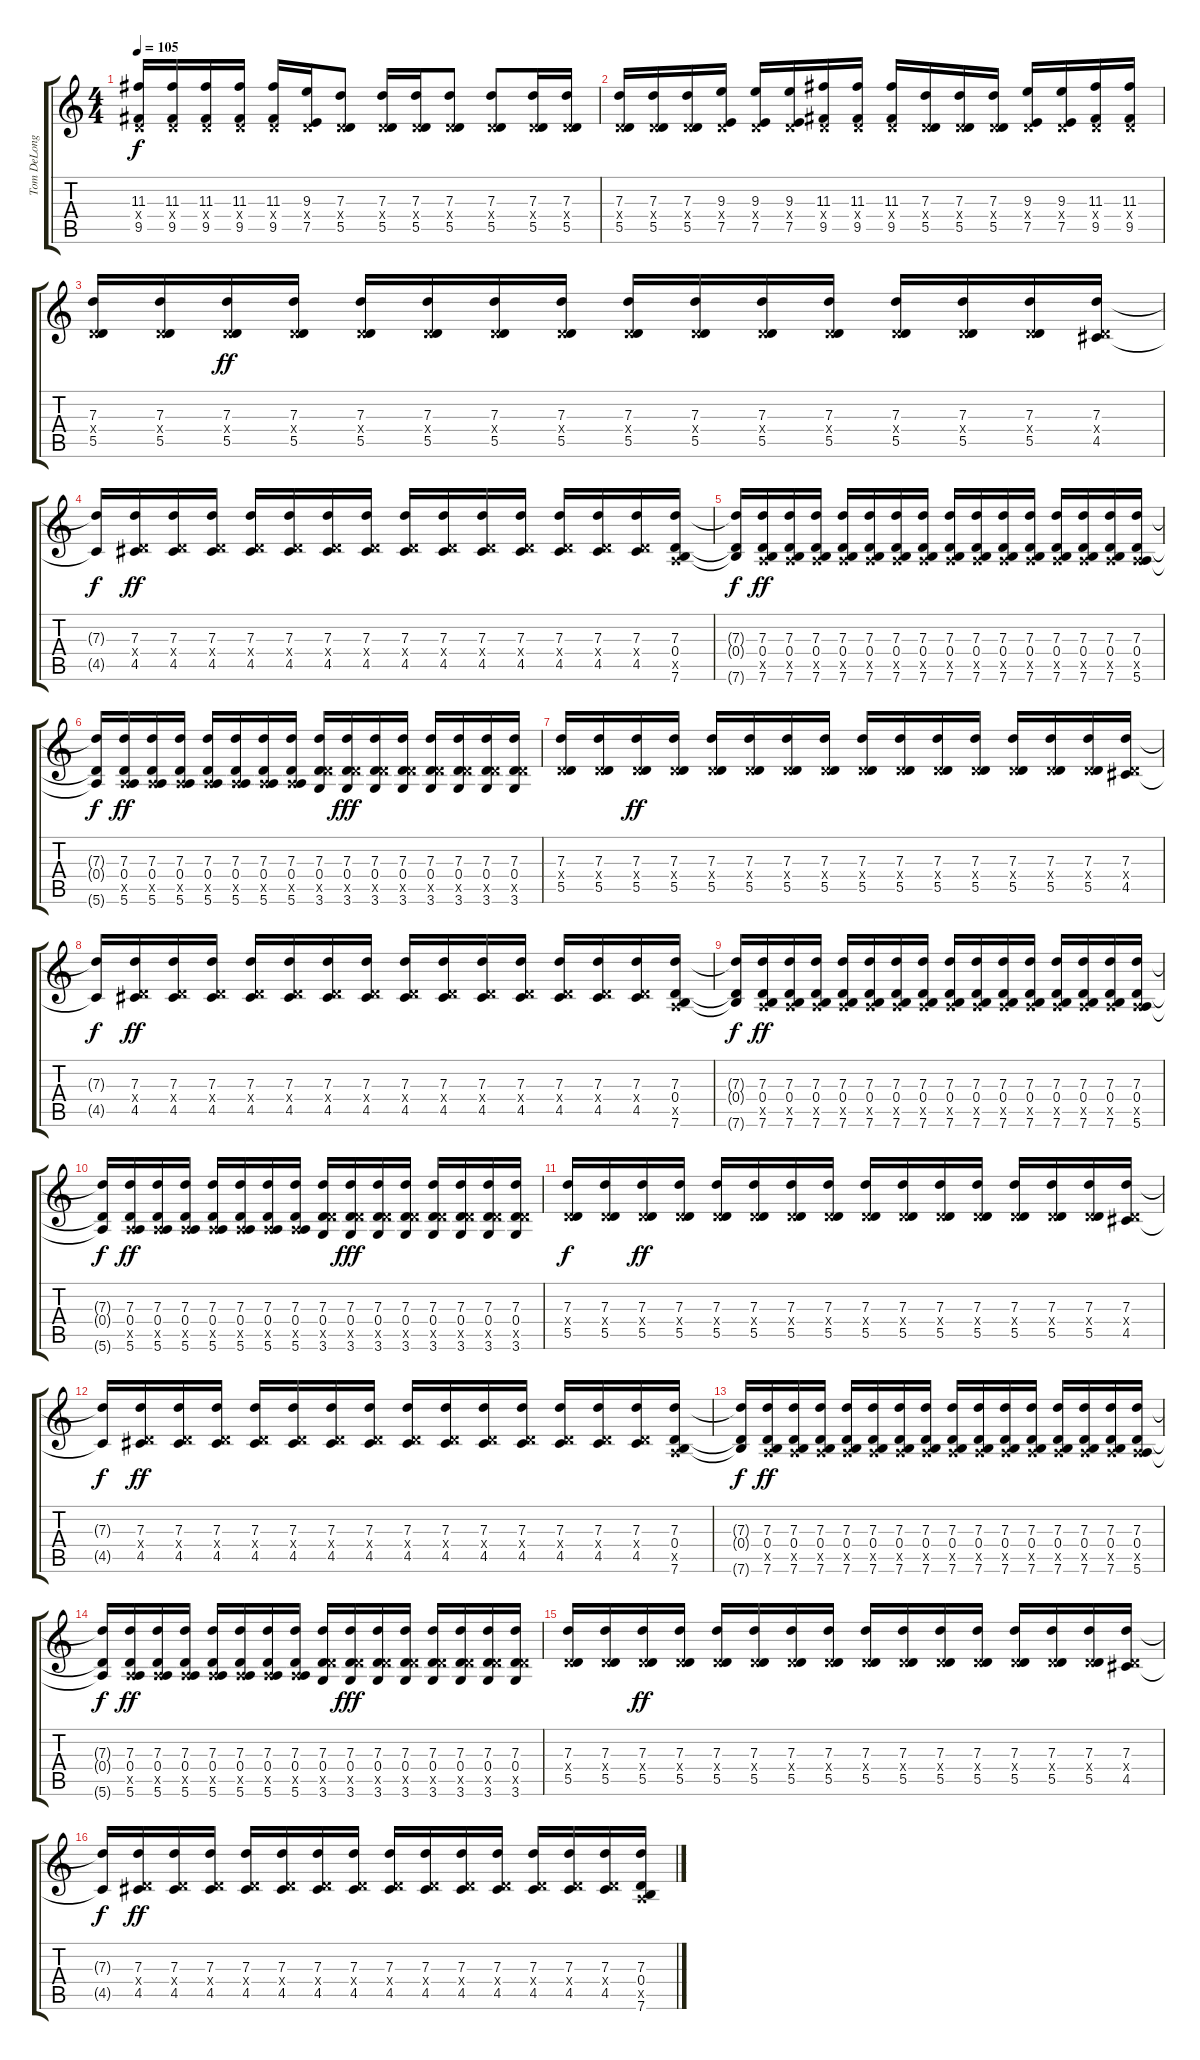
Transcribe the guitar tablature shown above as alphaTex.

\track ("Tom DeLonge (Lead)" "Tom DeLong") {instrument overdrivenguitar}
\staff {score tabs}
\tuning (E4 B3 G3 D3 A2 E2) {hide}
\ts (4 4)
\tempo 105
\clef g2
\ks c
(11.3 0.4{x} 9.5).16{dy f} (11.3 0.4{x} 9.5).16 (11.3 0.4{x} 9.5).16 (11.3 0.4{x} 9.5).16 (11.3 0.4{x} 9.5).16 (9.3 0.4{x} 7.5).16 (7.3 0.4{x} 5.5).8 (7.3 0.4{x} 5.5).16 (7.3 0.4{x} 5.5).16 (7.3 0.4{x} 5.5).8 (7.3 0.4{x} 5.5).8 (7.3 0.4{x} 5.5).16 (7.3 0.4{x} 5.5).16 |
(7.3 0.4{x} 5.5).16 (7.3 0.4{x} 5.5).16 (7.3 0.4{x} 5.5).16 (9.3 0.4{x} 7.5).16 (9.3 0.4{x} 7.5).16 (9.3 0.4{x} 7.5).16 (11.3 0.4{x} 9.5).16 (11.3 0.4{x} 9.5).16 (11.3 0.4{x} 9.5).16 (7.3 0.4{x} 5.5).16 (7.3 0.4{x} 5.5).16 (7.3 0.4{x} 5.5).16 (9.3 0.4{x} 7.5).16 (9.3 0.4{x} 7.5).16 (11.3 0.4{x} 9.5).16 (11.3 0.4{x} 9.5).16 |
(7.3 0.4{x} 5.5).16{volume 15 instrument acousticguitarsteel} (7.3 0.4{x} 5.5).16 (7.3 0.4{x} 5.5).16{dy ff} (7.3 0.4{x} 5.5).16 (7.3 0.4{x} 5.5).16 (7.3 0.4{x} 5.5).16 (7.3 0.4{x} 5.5).16 (7.3 0.4{x} 5.5).16 (7.3 0.4{x} 5.5).16 (7.3 0.4{x} 5.5).16 (7.3 0.4{x} 5.5).16 (7.3 0.4{x} 5.5).16 (7.3 0.4{x} 5.5).16 (7.3 0.4{x} 5.5).16 (7.3 0.4{x} 5.5).16 (7.3 0.4{x} 4.5).16 |
(7.3{t} 4.5{t}).16{dy f} (7.3 0.4{x} 4.5).16{dy ff} (7.3 0.4{x} 4.5).16 (7.3 0.4{x} 4.5).16 (7.3 0.4{x} 4.5).16 (7.3 0.4{x} 4.5).16 (7.3 0.4{x} 4.5).16 (7.3 0.4{x} 4.5).16 (7.3 0.4{x} 4.5).16 (7.3 0.4{x} 4.5).16 (7.3 0.4{x} 4.5).16 (7.3 0.4{x} 4.5).16 (7.3 0.4{x} 4.5).16 (7.3 0.4{x} 4.5).16 (7.3 0.4{x} 4.5).16 (7.3 0.4 0.5{x} 7.6).16 |
(7.3{t} 0.4{t} 7.6{t}).16{dy f} (7.3 0.4 0.5{x} 7.6).16{dy ff} (7.3 0.4 0.5{x} 7.6).16 (7.3 0.4 0.5{x} 7.6).16 (7.3 0.4 0.5{x} 7.6).16 (7.3 0.4 0.5{x} 7.6).16 (7.3 0.4 0.5{x} 7.6).16 (7.3 0.4 0.5{x} 7.6).16 (7.3 0.4 0.5{x} 7.6).16 (7.3 0.4 0.5{x} 7.6).16 (7.3 0.4 0.5{x} 7.6).16 (7.3 0.4 0.5{x} 7.6).16 (7.3 0.4 0.5{x} 7.6).16 (7.3 0.4 0.5{x} 7.6).16 (7.3 0.4 0.5{x} 7.6).16 (7.3 0.4 0.5{x} 5.6).16 |
(7.3{t} 0.4{t} 5.6{t}).16{dy f} (7.3 0.4 0.5{x} 5.6).16{dy ff} (7.3 0.4 0.5{x} 5.6).16 (7.3 0.4 0.5{x} 5.6).16 (7.3 0.4 0.5{x} 5.6).16 (7.3 0.4 0.5{x} 5.6).16 (7.3 0.4 0.5{x} 5.6).16 (7.3 0.4 0.5{x} 5.6).16 (7.3 0.4 5.5{x} 3.6).16 (7.3 0.4 5.5{x} 3.6).16{dy fff} (7.3 0.4 5.5{x} 3.6).16 (7.3 0.4 5.5{x} 3.6).16 (7.3 0.4 5.5{x} 3.6).16 (7.3 0.4 5.5{x} 3.6).16 (7.3 0.4 5.5{x} 3.6).16 (7.3 0.4 5.5{x} 3.6).16 |
(7.3 0.4{x} 5.5).16 (7.3 0.4{x} 5.5).16 (7.3 0.4{x} 5.5).16{dy ff} (7.3 0.4{x} 5.5).16 (7.3 0.4{x} 5.5).16 (7.3 0.4{x} 5.5).16 (7.3 0.4{x} 5.5).16 (7.3 0.4{x} 5.5).16 (7.3 0.4{x} 5.5).16 (7.3 0.4{x} 5.5).16 (7.3 0.4{x} 5.5).16 (7.3 0.4{x} 5.5).16 (7.3 0.4{x} 5.5).16 (7.3 0.4{x} 5.5).16 (7.3 0.4{x} 5.5).16 (7.3 0.4{x} 4.5).16 |
(7.3{t} 4.5{t}).16{dy f} (7.3 0.4{x} 4.5).16{dy ff} (7.3 0.4{x} 4.5).16 (7.3 0.4{x} 4.5).16 (7.3 0.4{x} 4.5).16 (7.3 0.4{x} 4.5).16 (7.3 0.4{x} 4.5).16 (7.3 0.4{x} 4.5).16 (7.3 0.4{x} 4.5).16 (7.3 0.4{x} 4.5).16 (7.3 0.4{x} 4.5).16 (7.3 0.4{x} 4.5).16 (7.3 0.4{x} 4.5).16 (7.3 0.4{x} 4.5).16 (7.3 0.4{x} 4.5).16 (7.3 0.4 0.5{x} 7.6).16 |
(7.3{t} 0.4{t} 7.6{t}).16{dy f} (7.3 0.4 0.5{x} 7.6).16{dy ff} (7.3 0.4 0.5{x} 7.6).16 (7.3 0.4 0.5{x} 7.6).16 (7.3 0.4 0.5{x} 7.6).16 (7.3 0.4 0.5{x} 7.6).16 (7.3 0.4 0.5{x} 7.6).16 (7.3 0.4 0.5{x} 7.6).16 (7.3 0.4 0.5{x} 7.6).16 (7.3 0.4 0.5{x} 7.6).16 (7.3 0.4 0.5{x} 7.6).16 (7.3 0.4 0.5{x} 7.6).16 (7.3 0.4 0.5{x} 7.6).16 (7.3 0.4 0.5{x} 7.6).16 (7.3 0.4 0.5{x} 7.6).16 (7.3 0.4 0.5{x} 5.6).16 |
(7.3{t} 0.4{t} 5.6{t}).16{dy f} (7.3 0.4 0.5{x} 5.6).16{dy ff} (7.3 0.4 0.5{x} 5.6).16 (7.3 0.4 0.5{x} 5.6).16 (7.3 0.4 0.5{x} 5.6).16 (7.3 0.4 0.5{x} 5.6).16 (7.3 0.4 0.5{x} 5.6).16 (7.3 0.4 0.5{x} 5.6).16 (7.3 0.4 5.5{x} 3.6).16 (7.3 0.4 5.5{x} 3.6).16{dy fff} (7.3 0.4 5.5{x} 3.6).16 (7.3 0.4 5.5{x} 3.6).16 (7.3 0.4 5.5{x} 3.6).16 (7.3 0.4 5.5{x} 3.6).16 (7.3 0.4 5.5{x} 3.6).16 (7.3 0.4 5.5{x} 3.6).16 |
(7.3 0.4{x} 5.5).16{dy f instrument overdrivenguitar} (7.3 0.4{x} 5.5).16 (7.3 0.4{x} 5.5).16{dy ff} (7.3 0.4{x} 5.5).16 (7.3 0.4{x} 5.5).16 (7.3 0.4{x} 5.5).16 (7.3 0.4{x} 5.5).16 (7.3 0.4{x} 5.5).16 (7.3 0.4{x} 5.5).16 (7.3 0.4{x} 5.5).16 (7.3 0.4{x} 5.5).16 (7.3 0.4{x} 5.5).16 (7.3 0.4{x} 5.5).16 (7.3 0.4{x} 5.5).16 (7.3 0.4{x} 5.5).16 (7.3 0.4{x} 4.5).16 |
(7.3{t} 4.5{t}).16{dy f} (7.3 0.4{x} 4.5).16{dy ff} (7.3 0.4{x} 4.5).16 (7.3 0.4{x} 4.5).16 (7.3 0.4{x} 4.5).16 (7.3 0.4{x} 4.5).16 (7.3 0.4{x} 4.5).16 (7.3 0.4{x} 4.5).16 (7.3 0.4{x} 4.5).16 (7.3 0.4{x} 4.5).16 (7.3 0.4{x} 4.5).16 (7.3 0.4{x} 4.5).16 (7.3 0.4{x} 4.5).16 (7.3 0.4{x} 4.5).16 (7.3 0.4{x} 4.5).16 (7.3 0.4 0.5{x} 7.6).16 |
(7.3{t} 0.4{t} 7.6{t}).16{dy f} (7.3 0.4 0.5{x} 7.6).16{dy ff} (7.3 0.4 0.5{x} 7.6).16 (7.3 0.4 0.5{x} 7.6).16 (7.3 0.4 0.5{x} 7.6).16 (7.3 0.4 0.5{x} 7.6).16 (7.3 0.4 0.5{x} 7.6).16 (7.3 0.4 0.5{x} 7.6).16 (7.3 0.4 0.5{x} 7.6).16 (7.3 0.4 0.5{x} 7.6).16 (7.3 0.4 0.5{x} 7.6).16 (7.3 0.4 0.5{x} 7.6).16 (7.3 0.4 0.5{x} 7.6).16 (7.3 0.4 0.5{x} 7.6).16 (7.3 0.4 0.5{x} 7.6).16 (7.3 0.4 0.5{x} 5.6).16 |
(7.3{t} 0.4{t} 5.6{t}).16{dy f} (7.3 0.4 0.5{x} 5.6).16{dy ff} (7.3 0.4 0.5{x} 5.6).16 (7.3 0.4 0.5{x} 5.6).16 (7.3 0.4 0.5{x} 5.6).16 (7.3 0.4 0.5{x} 5.6).16 (7.3 0.4 0.5{x} 5.6).16 (7.3 0.4 0.5{x} 5.6).16 (7.3 0.4 5.5{x} 3.6).16 (7.3 0.4 5.5{x} 3.6).16{dy fff} (7.3 0.4 5.5{x} 3.6).16 (7.3 0.4 5.5{x} 3.6).16 (7.3 0.4 5.5{x} 3.6).16 (7.3 0.4 5.5{x} 3.6).16 (7.3 0.4 5.5{x} 3.6).16 (7.3 0.4 5.5{x} 3.6).16 |
(7.3 0.4{x} 5.5).16 (7.3 0.4{x} 5.5).16 (7.3 0.4{x} 5.5).16{dy ff} (7.3 0.4{x} 5.5).16 (7.3 0.4{x} 5.5).16 (7.3 0.4{x} 5.5).16 (7.3 0.4{x} 5.5).16 (7.3 0.4{x} 5.5).16 (7.3 0.4{x} 5.5).16 (7.3 0.4{x} 5.5).16 (7.3 0.4{x} 5.5).16 (7.3 0.4{x} 5.5).16 (7.3 0.4{x} 5.5).16 (7.3 0.4{x} 5.5).16 (7.3 0.4{x} 5.5).16 (7.3 0.4{x} 4.5).16 |
(7.3{t} 4.5{t}).16{dy f} (7.3 0.4{x} 4.5).16{dy ff} (7.3 0.4{x} 4.5).16 (7.3 0.4{x} 4.5).16 (7.3 0.4{x} 4.5).16 (7.3 0.4{x} 4.5).16 (7.3 0.4{x} 4.5).16 (7.3 0.4{x} 4.5).16 (7.3 0.4{x} 4.5).16 (7.3 0.4{x} 4.5).16 (7.3 0.4{x} 4.5).16 (7.3 0.4{x} 4.5).16 (7.3 0.4{x} 4.5).16 (7.3 0.4{x} 4.5).16 (7.3 0.4{x} 4.5).16 (7.3 0.4 0.5{x} 7.6).16
